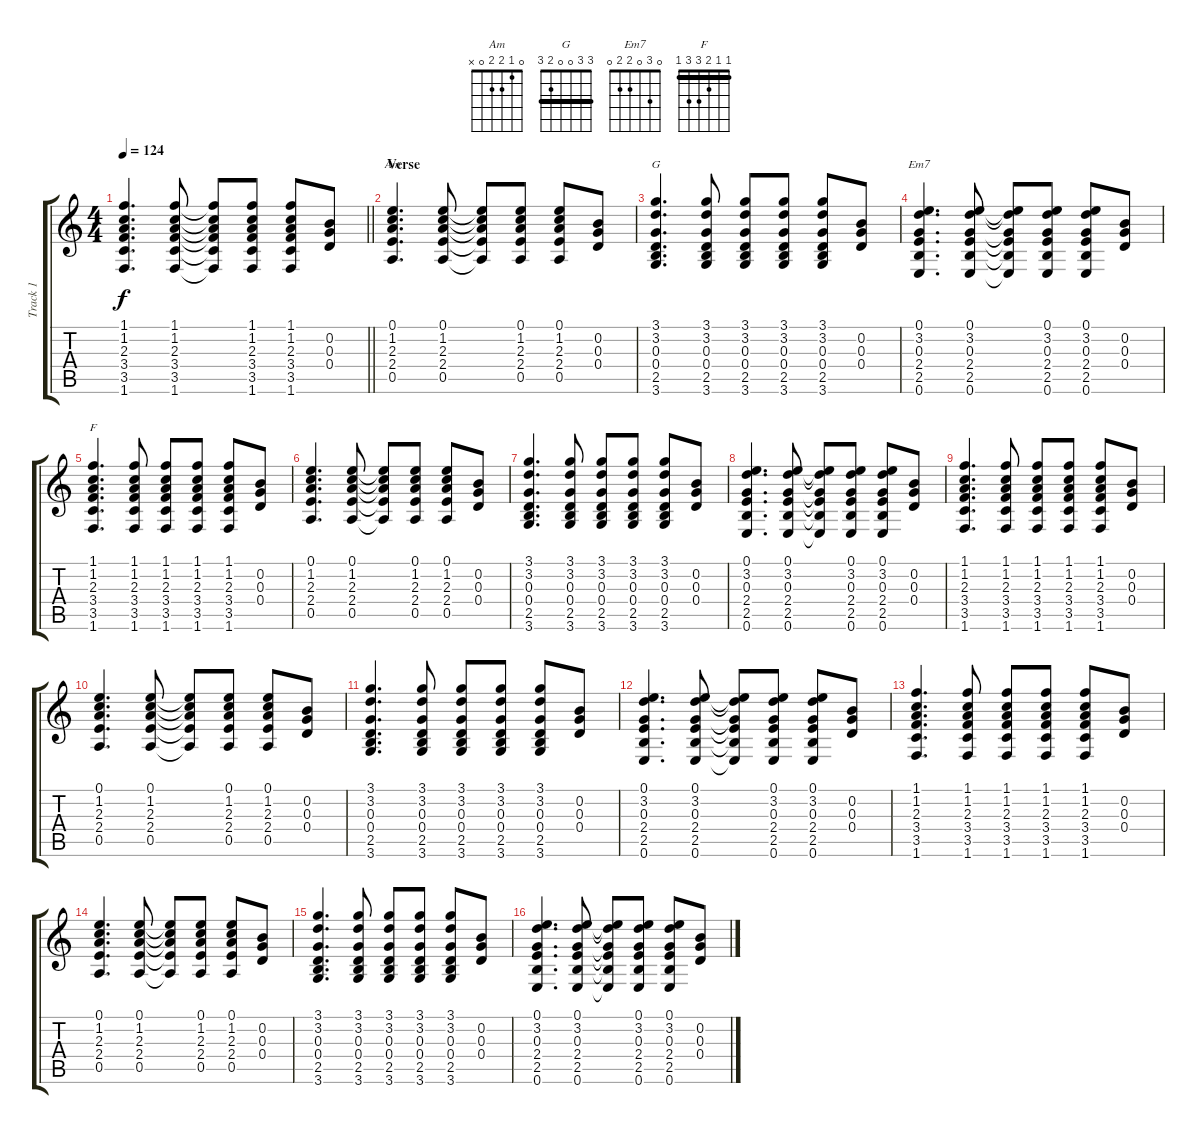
\track ("Track 1" "Track 1") {instrument acousticguitarsteel}
\staff {score tabs}
\tuning (E4 B3 G3 D3 A2 E2) {hide}
\chord ("Am" 0 1 2 2 0 x)
\chord ("G" 3 3 0 0 2 3) {barre 3}
\chord ("Em7" 0 3 0 2 2 0)
\chord ("F" 1 1 2 3 3 1) {barre 1}
\ts (4 4)
\tempo 124
\clef g2
\barLineRight lightlight
\ks c
(1.1 1.2 2.3 3.4 3.5 1.6).4{d dy f} (1.1 1.2 2.3 3.4 3.5 1.6).8 (1.1{t} 1.2{t} 2.3{t} 3.4{t} 3.5{t} 1.6{t}).8 (1.1 1.2 2.3 3.4 3.5 1.6).8 (1.1 1.2 2.3 3.4 3.5 1.6).8 (0.2 0.3 0.4).8 |
\section ("" "Verse")
(0.1 1.2 2.3 2.4 0.5).4{d ch "Am"} (0.1 1.2 2.3 2.4 0.5).8 (0.1{t} 1.2{t} 2.3{t} 2.4{t} 0.5{t}).8 (0.1 1.2 2.3 2.4 0.5).8 (0.1 1.2 2.3 2.4 0.5).8 (0.2 0.3 0.4).8 |
(3.1 3.2 0.3 0.4 2.5 3.6).4{d ch "G"} (3.1 3.2 0.3 0.4 2.5 3.6).8 (3.1 3.2 0.3 0.4 2.5 3.6).8 (3.1 3.2 0.3 0.4 2.5 3.6).8 (3.1 3.2 0.3 0.4 2.5 3.6).8 (0.2 0.3 0.4).8 |
(0.1 3.2 0.3 2.4 2.5 0.6).4{d ch "Em7"} (0.1 3.2 0.3 2.4 2.5 0.6).8 (0.1{t} 3.2{t} 0.3{t} 2.4{t} 2.5{t} 0.6{t}).8 (0.1 3.2 0.3 2.4 2.5 0.6).8 (0.1 3.2 0.3 2.4 2.5 0.6).8 (0.2 0.3 0.4).8 |
(1.1 1.2 2.3 3.4 3.5 1.6).4{d ch "F"} (1.1 1.2 2.3 3.4 3.5 1.6).8 (1.1 1.2 2.3 3.4 3.5 1.6).8 (1.1 1.2 2.3 3.4 3.5 1.6).8 (1.1 1.2 2.3 3.4 3.5 1.6).8 (0.2 0.3 0.4).8 |
(0.1 1.2 2.3 2.4 0.5).4{d} (0.1 1.2 2.3 2.4 0.5).8 (0.1{t} 1.2{t} 2.3{t} 2.4{t} 0.5{t}).8 (0.1 1.2 2.3 2.4 0.5).8 (0.1 1.2 2.3 2.4 0.5).8 (0.2 0.3 0.4).8 |
(3.1 3.2 0.3 0.4 2.5 3.6).4{d} (3.1 3.2 0.3 0.4 2.5 3.6).8 (3.1 3.2 0.3 0.4 2.5 3.6).8 (3.1 3.2 0.3 0.4 2.5 3.6).8 (3.1 3.2 0.3 0.4 2.5 3.6).8 (0.2 0.3 0.4).8 |
(0.1 3.2 0.3 2.4 2.5 0.6).4{d} (0.1 3.2 0.3 2.4 2.5 0.6).8 (0.1{t} 3.2{t} 0.3{t} 2.4{t} 2.5{t} 0.6{t}).8 (0.1 3.2 0.3 2.4 2.5 0.6).8 (0.1 3.2 0.3 2.4 2.5 0.6).8 (0.2 0.3 0.4).8 |
(1.1 1.2 2.3 3.4 3.5 1.6).4{d} (1.1 1.2 2.3 3.4 3.5 1.6).8 (1.1 1.2 2.3 3.4 3.5 1.6).8 (1.1 1.2 2.3 3.4 3.5 1.6).8 (1.1 1.2 2.3 3.4 3.5 1.6).8 (0.2 0.3 0.4).8 |
(0.1 1.2 2.3 2.4 0.5).4{d} (0.1 1.2 2.3 2.4 0.5).8 (0.1{t} 1.2{t} 2.3{t} 2.4{t} 0.5{t}).8 (0.1 1.2 2.3 2.4 0.5).8 (0.1 1.2 2.3 2.4 0.5).8 (0.2 0.3 0.4).8 |
(3.1 3.2 0.3 0.4 2.5 3.6).4{d} (3.1 3.2 0.3 0.4 2.5 3.6).8 (3.1 3.2 0.3 0.4 2.5 3.6).8 (3.1 3.2 0.3 0.4 2.5 3.6).8 (3.1 3.2 0.3 0.4 2.5 3.6).8 (0.2 0.3 0.4).8 |
(0.1 3.2 0.3 2.4 2.5 0.6).4{d} (0.1 3.2 0.3 2.4 2.5 0.6).8 (0.1{t} 3.2{t} 0.3{t} 2.4{t} 2.5{t} 0.6{t}).8 (0.1 3.2 0.3 2.4 2.5 0.6).8 (0.1 3.2 0.3 2.4 2.5 0.6).8 (0.2 0.3 0.4).8 |
(1.1 1.2 2.3 3.4 3.5 1.6).4{d} (1.1 1.2 2.3 3.4 3.5 1.6).8 (1.1 1.2 2.3 3.4 3.5 1.6).8 (1.1 1.2 2.3 3.4 3.5 1.6).8 (1.1 1.2 2.3 3.4 3.5 1.6).8 (0.2 0.3 0.4).8 |
(0.1 1.2 2.3 2.4 0.5).4{d} (0.1 1.2 2.3 2.4 0.5).8 (0.1{t} 1.2{t} 2.3{t} 2.4{t} 0.5{t}).8 (0.1 1.2 2.3 2.4 0.5).8 (0.1 1.2 2.3 2.4 0.5).8 (0.2 0.3 0.4).8 |
(3.1 3.2 0.3 0.4 2.5 3.6).4{d} (3.1 3.2 0.3 0.4 2.5 3.6).8 (3.1 3.2 0.3 0.4 2.5 3.6).8 (3.1 3.2 0.3 0.4 2.5 3.6).8 (3.1 3.2 0.3 0.4 2.5 3.6).8 (0.2 0.3 0.4).8 |
(0.1 3.2 0.3 2.4 2.5 0.6).4{d} (0.1 3.2 0.3 2.4 2.5 0.6).8 (0.1{t} 3.2{t} 0.3{t} 2.4{t} 2.5{t} 0.6{t}).8 (0.1 3.2 0.3 2.4 2.5 0.6).8 (0.1 3.2 0.3 2.4 2.5 0.6).8 (0.2 0.3 0.4).8
